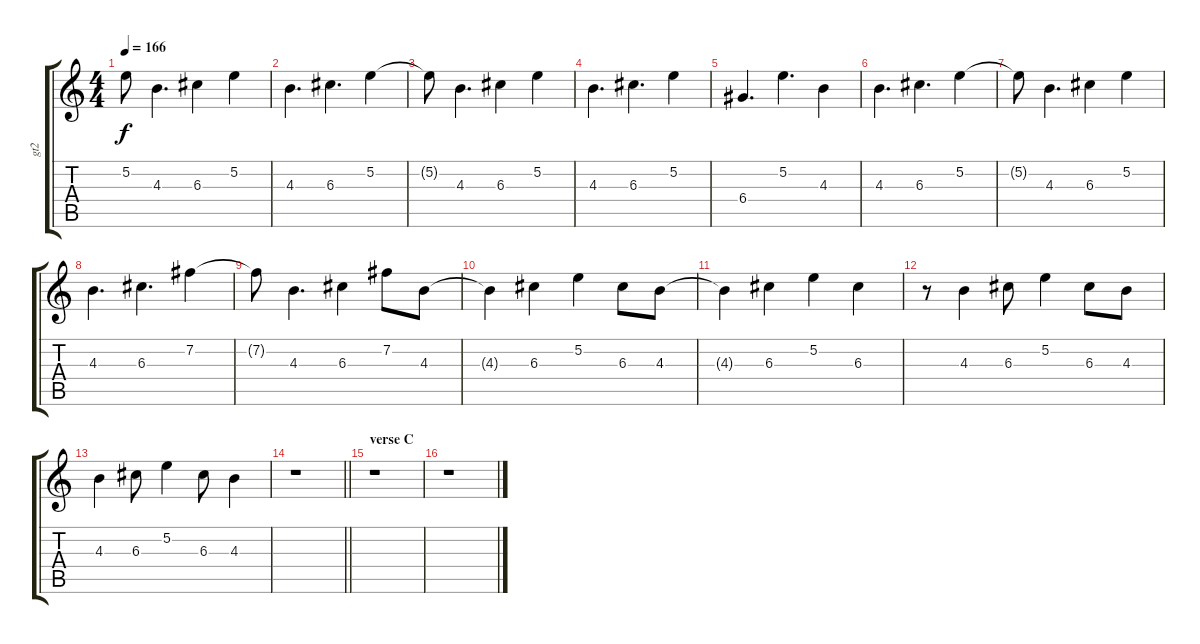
\track ("gt2" "gt2") {instrument electricguitarclean}
\staff {score tabs}
\tuning (E4 B3 G3 D3 A2 E2) {hide}
\ts (4 4)
\tempo 166
\clef g2
\ks c
5.2{t}.8{dy f} 4.3.4{d} 6.3.4 5.2.4 |
4.3.4{d} 6.3.4{d} 5.2.4 |
5.2{t}.8 4.3.4{d} 6.3.4 5.2.4 |
4.3.4{d} 6.3.4{d} 5.2.4 |
6.4.4{d} 5.2.4{d} 4.3.4 |
4.3.4{d} 6.3.4{d} 5.2.4 |
5.2{t}.8 4.3.4{d} 6.3.4 5.2.4 |
4.3.4{d} 6.3.4{d} 7.2.4 |
7.2{t}.8 4.3.4{d} 6.3.4 7.2.8 4.3.8 |
4.3{t}.4 6.3.4 5.2.4 6.3.8 4.3.8 |
4.3{t}.4 6.3.4 5.2.4 6.3.4 |
r.8 4.3.4 6.3.8 5.2.4 6.3.8 4.3.8 |
4.3.4 6.3.8 5.2.4 6.3.8 4.3.4 |
\barLineRight lightlight
r.1 |
\section ("" "verse C")
r.1 |
r.1
